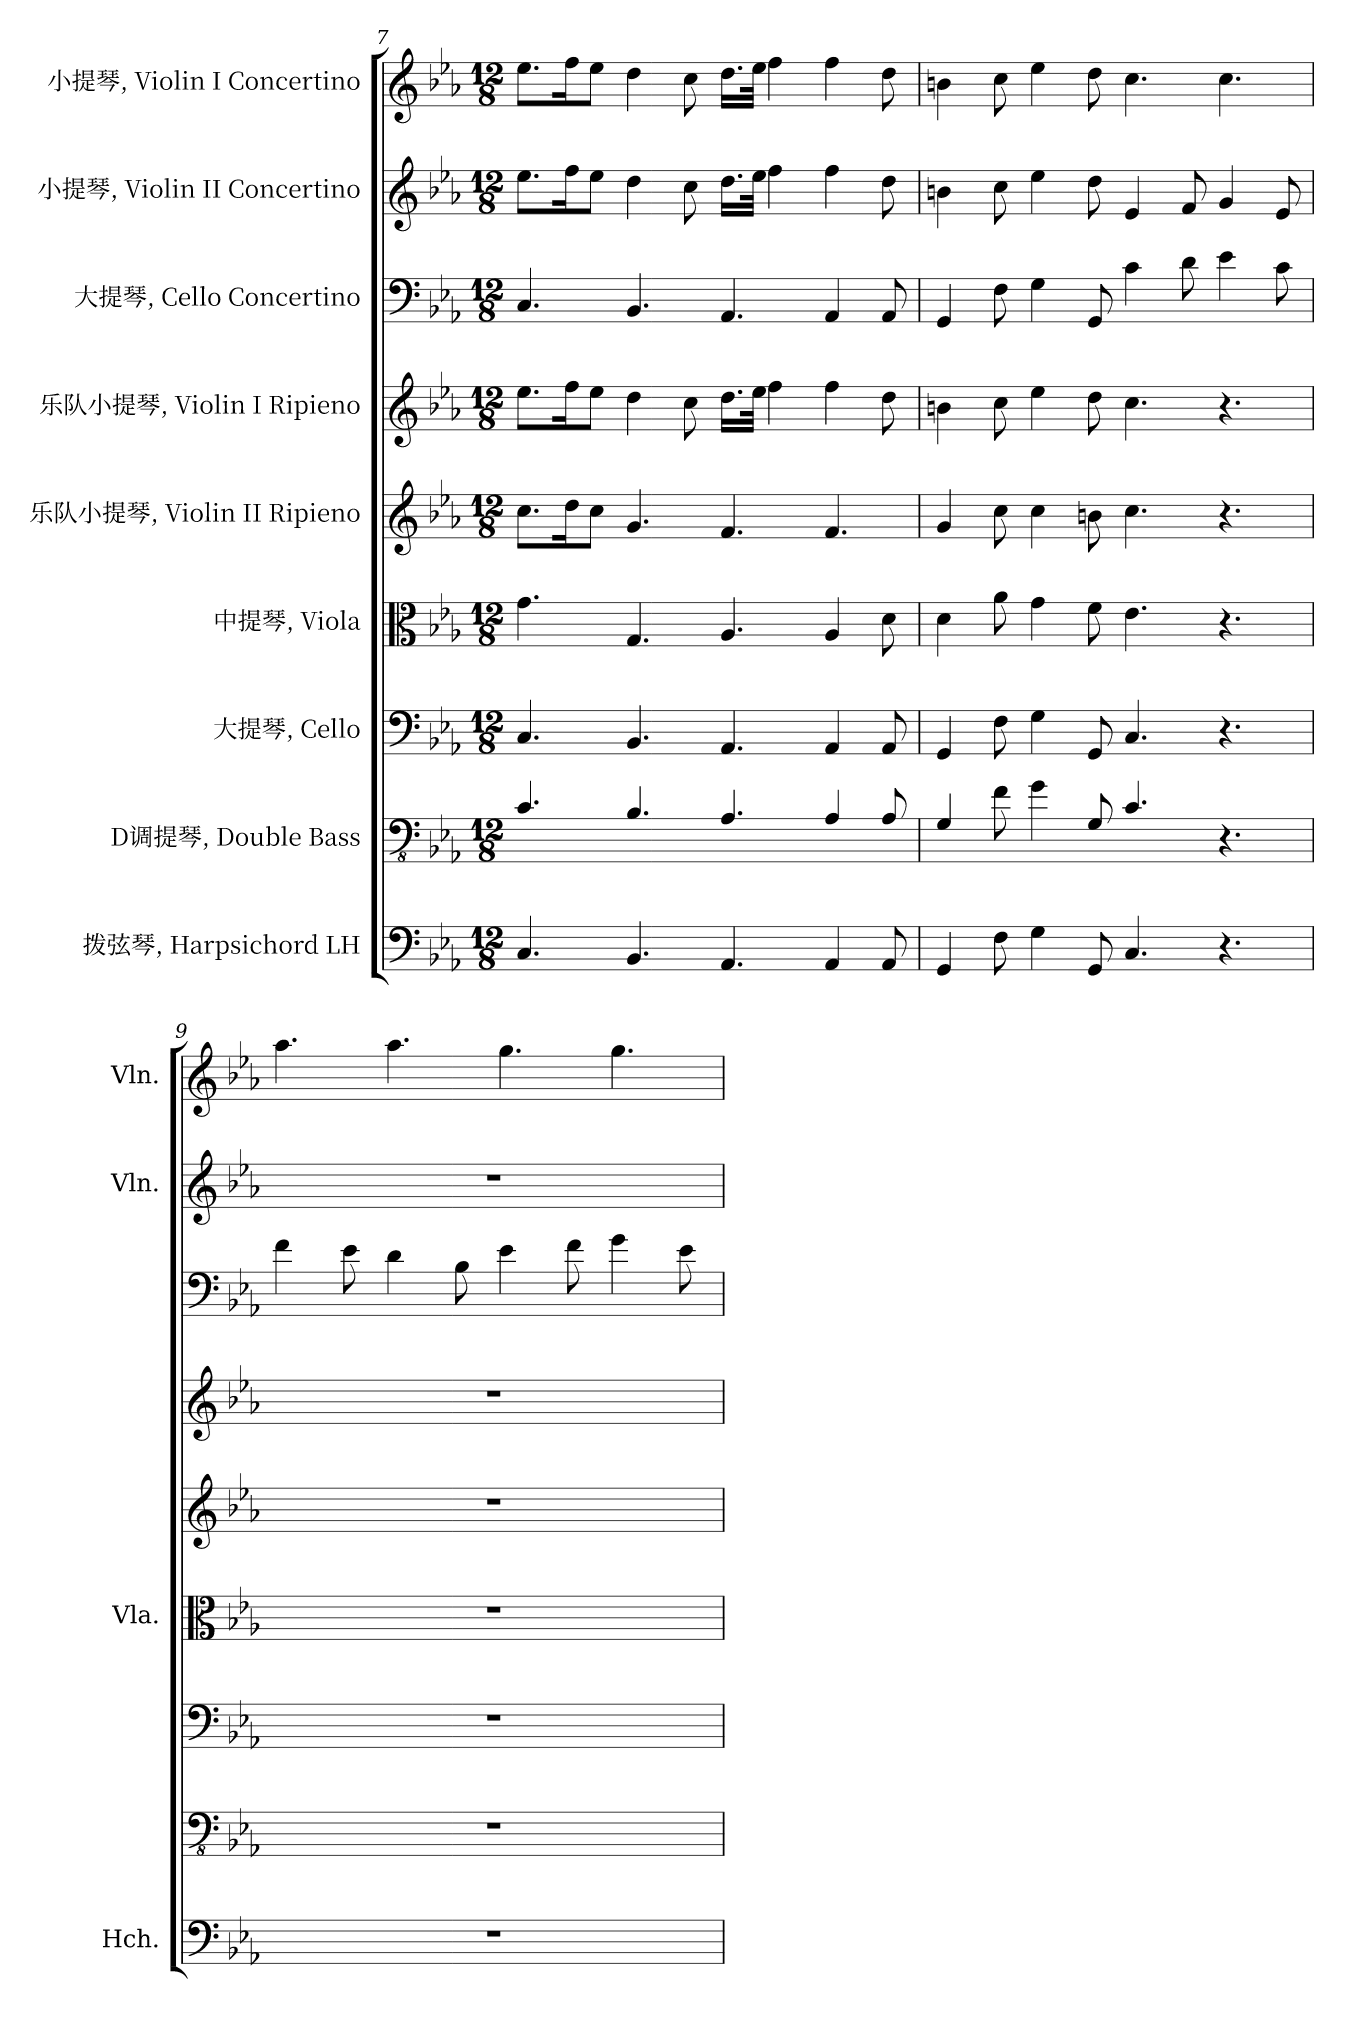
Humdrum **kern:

**kern	**kern	**kern	**kern	**kern	**kern	**kern	**kern	**kern
*part9	*part8	*part7	*part6	*part5	*part4	*part3	*part2	*part1
*staff9	*staff8	*staff7	*staff6	*staff5	*staff4	*staff3	*staff2	*staff1
*I"拨弦琴, Harpsichord LH	*I"D调提琴, Double Bass	*I"大提琴, Cello	*I"中提琴, Viola	*I"乐队小提琴, Violin II Ripieno	*I"乐队小提琴, Violin I Ripieno	*I"大提琴, Cello Concertino	*I"小提琴, Violin II Concertino	*I"小提琴, Violin I Concertino
*I'Hch.	*	*	*I'Vla.	*	*	*	*I'Vln.	*I'Vln.
!!LO:PB:g=z
*clefF4	*clefFv4	*clefF4	*clefC3	*clefG2	*clefG2	*clefF4	*clefG2	*clefG2
*	*ITrd7c12	*	*	*	*	*	*	*
*k[b-e-a-]	*k[b-e-a-]	*k[b-e-a-]	*k[b-e-a-]	*k[b-e-a-]	*k[b-e-a-]	*k[b-e-a-]	*k[b-e-a-]	*k[b-e-a-]
*M12/8	*M12/8	*M12/8	*M12/8	*M12/8	*M12/8	*M12/8	*M12/8	*M12/8
=7	=7	=7	=7	=7	=7	=7	=7	=7
4.C/	4.CC/	4.C/	4.g\	8.cc\L	8.ee-\L	4.C/	8.ee-\L	8.ee-\L
.	.	.	.	16dd\K	16ff\K	.	16ff\K	16ff\K
.	.	.	.	8cc\J	8ee-\J	.	8ee-\J	8ee-\J
4.BB-/	4.BBB-/	4.BB-/	4.G/	4.g/	4dd\	4.BB-/	4dd\	4dd\
.	.	.	.	.	8cc\	.	8cc\	8cc\
4.AA-/	4.AAA-/	4.AA-/	4.A-/	4.f/	16.dd\LL	4.AA-/	16.dd\LL	16.dd\LL
.	.	.	.	.	32ee-\JJk	.	32ee-\JJk	32ee-\JJk
.	.	.	.	.	4ff\	.	4ff\	4ff\
4AA-/	4AAA-/	4AA-/	4A-/	4.f/	4ff\	4AA-/	4ff\	4ff\
8AA-/	8AAA-/	8AA-/	8d\	.	8dd\	8AA-/	8dd\	8dd\
=8	=8	=8	=8	=8	=8	=8	=8	=8
4GG/	4GGG/	4GG/	4d\	4g/	4bn\	4GG/	4bn\	4bn\
8F\	8FF\	8F\	8a-\	8cc\	8cc\	8F\	8cc\	8cc\
4G\	4GG\	4G\	4g\	4cc\	4ee-\	4G\	4ee-\	4ee-\
8GG/	8GGG/	8GG/	8f\	8bn\	8dd\	8GG/	8dd\	8dd\
4.C/	4.CC/	4.C/	4.e-\	4.cc\	4.cc\	4c\	4e-/	4.cc\
.	.	.	.	.	.	8d\	8f/	.
4.r	4.r	4.r	4.r	4.r	4.r	4e-\	4g/	4.cc\
.	.	.	.	.	.	8c\	8e-/	.
=9	=9	=9	=9	=9	=9	=9	=9	=9
1.r	1.r	1.r	1.r	1.r	1.r	4f\	1.r	4.aa-\
.	.	.	.	.	.	8e-\	.	.
.	.	.	.	.	.	4d\	.	4.aa-\
.	.	.	.	.	.	8B-\	.	.
.	.	.	.	.	.	4e-\	.	4.gg\
.	.	.	.	.	.	8f\	.	.
.	.	.	.	.	.	4g\	.	4.gg\
.	.	.	.	.	.	8e-\	.	.
=	=	=	=	=	=	=	=	=
*-	*-	*-	*-	*-	*-	*-	*-	*-
